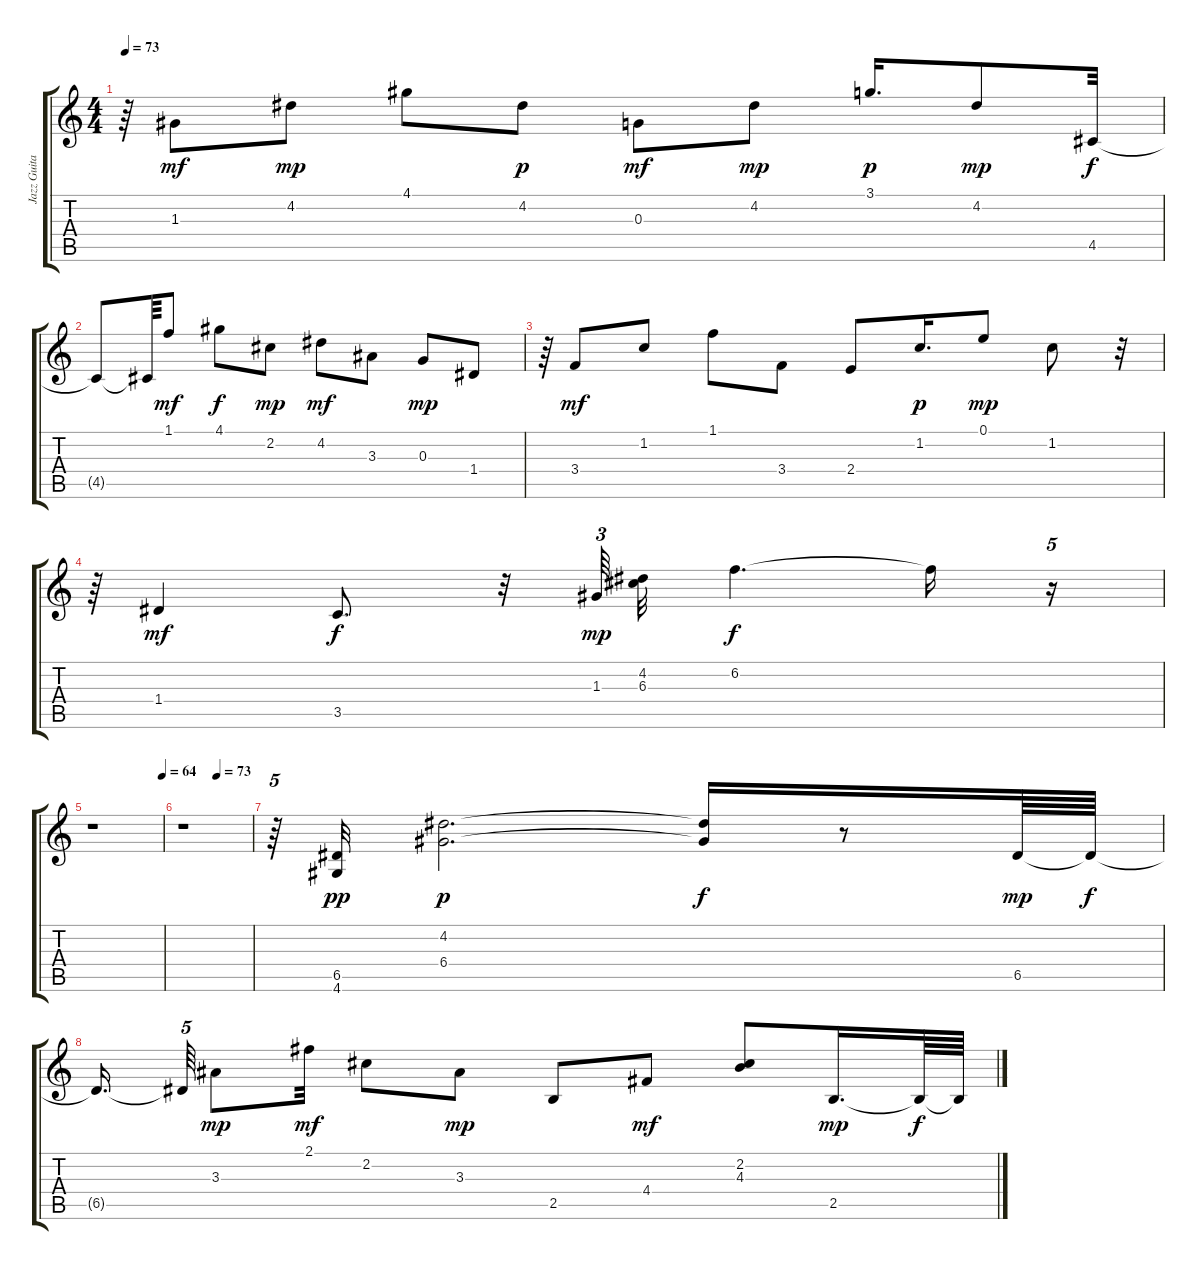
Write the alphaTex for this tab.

\track ("Jazz Guitar " "Jazz Guita") {instrument electricguitarjazz}
\staff {score tabs}
\tuning (E4 B3 G3 D3 A2 E2) {hide}
\ts (4 4)
\tempo 73
\clef g2
\ks c
r.64{dy mp} 1.3.8{dy mf} 4.2.8{dy mp} 4.1.8 4.2.8{dy p} 0.3.8{dy mf} 4.2.8{dy mp} 3.1.16{d dy p} 4.2.8{dy mp} 4.5.32{dy f} |
4.5{t}.8 4.5{t}.64 1.1.8{dy mf} 4.1.8{dy f} 2.2.8{dy mp} 4.2.8{dy mf} 3.3.8 0.3.8{dy mp} 1.4.8 |
r.64 3.4.8{dy mf} 1.2.8 1.1.8 3.4.8 2.4.8 1.2.16{d dy p} 0.1.8{dy mp} 1.2.8 r.32 |
r.64 1.4.4{dy mf} 3.5.8{d dy f} r.32 1.3.64{tu (3 2) dy mp} (4.2 6.3).32 6.2.4{d dy f} 6.2{t}.16 r.16{tu (5 4)} |
\tempo (64 1)
r.1 |
\tempo (73 0.5)
r.1 |
r.64{tu (5 4)} (6.5 4.6).32{dy pp} (4.2 6.4).2{d dy p} (4.2{t} 6.4{t}).16{dy f} r.8 6.5.64{dy mp} 6.5{t}.64{dy f} |
6.5{t}.16{d beam splitsecondary} 6.5{t}.64{tu (5 4)} 3.3.8{dy mp} 2.1.32{dy mf} 2.2.8 3.3.8{dy mp} 2.5.8 4.4.8{dy mf} (2.2 4.3).8 2.5.16{d dy mp} 2.5{t}.64{dy f} 2.5{t}.64
